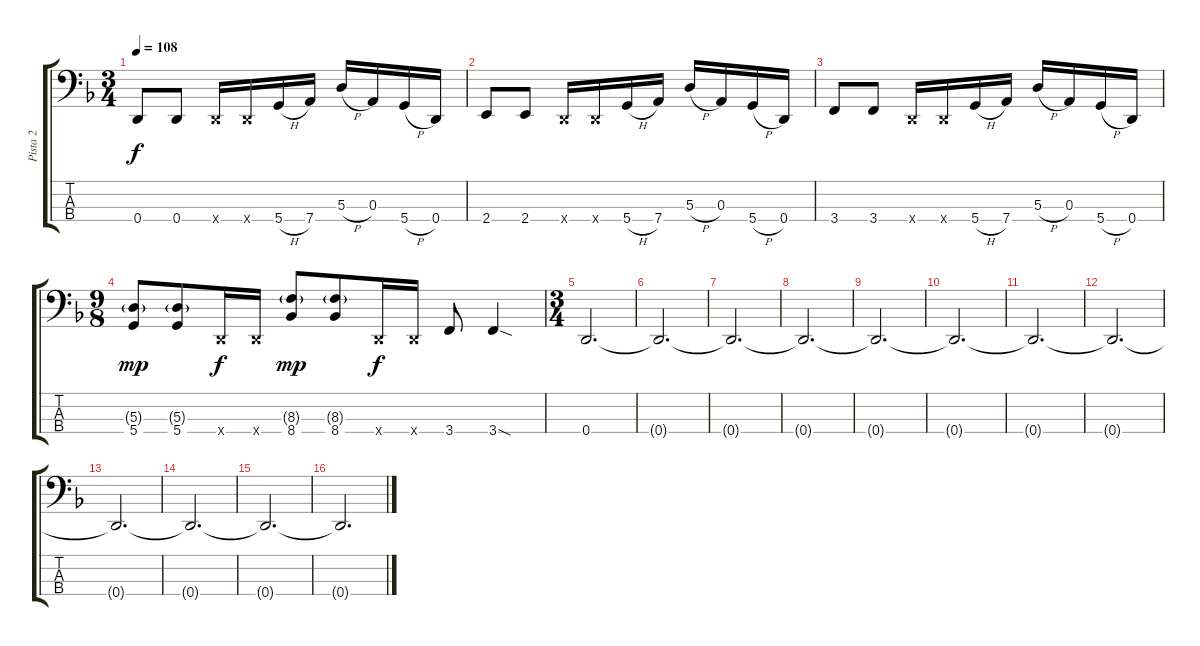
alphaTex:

\track ("Pista 2" "Pista 2") {instrument electricbassfinger}
\staff {score tabs}
\tuning (G2 D2 A1 D1) {hide}
\ts (3 4)
\tempo 108
\clef f4
\ks f
0.4.8{dy f} 0.4.8 0.4{x}.16 0.4{x}.16 5.4{h}.16 7.4.16 5.3{h}.16 0.3.16 5.4{h}.16 0.4.16 |
2.4.8 2.4.8 0.4{x}.16 0.4{x}.16 5.4{h}.16 7.4.16 5.3{h}.16 0.3.16 5.4{h}.16 0.4.16 |
3.4.8 3.4.8 0.4{x}.16 0.4{x}.16 5.4{h}.16 7.4.16 5.3{h}.16 0.3.16 5.4{h}.16 0.4.16 |
\ts (9 8)
(5.3{g} 5.4).8{dy mp} (5.3{g} 5.4).8 0.4{x}.16{dy f} 0.4{x}.16 (8.3{g} 8.4).8{dy mp} (8.3{g} 8.4).8 0.4{x}.16{dy f} 0.4{x}.16 3.4.8 3.4{sod}.4 |
\ts (3 4)
0.4.2{d} |
0.4{t}.2{d} |
0.4{t}.2{d} |
0.4{t}.2{d} |
0.4{t}.2{d} |
0.4{t}.2{d} |
0.4{t}.2{d} |
0.4{t}.2{d} |
0.4{t}.2{d} |
0.4{t}.2{d} |
0.4{t}.2{d} |
0.4{t}.2{d}
